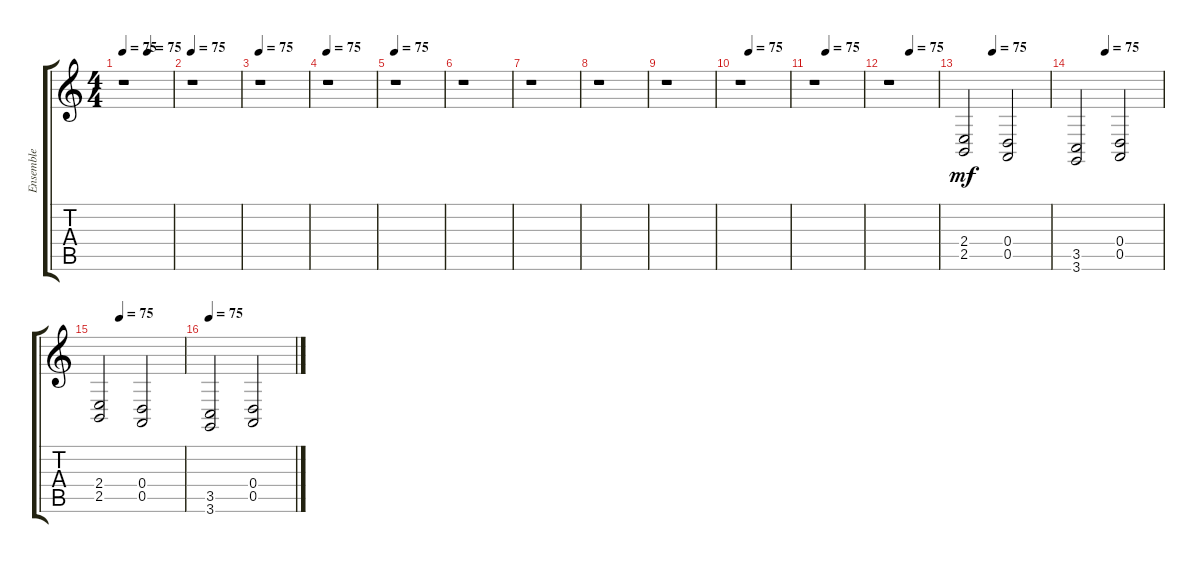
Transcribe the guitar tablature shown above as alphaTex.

\track ("Ensemble" "Ensemble") {instrument stringensemble1}
\staff {score tabs}
\tuning (E4 B3 G3 D3 A2 E2) {hide}
\ts (4 4)
\tempo 75
\tempo (75 0.5)
\clef g2
\ks c
r.1{dy p} |
\tempo 75
r.1 |
\tempo 75
r.1 |
\tempo 75
r.1 |
\tempo 75
r.1 |
r.1 |
r.1 |
r.1 |
r.1 |
\tempo (75 0.1875)
r.1 |
\tempo (75 0.25)
r.1 |
\tempo (75 0.4375)
r.1 |
\tempo (75 0.34375)
(2.4 2.5).2{dy mf} (0.4 0.5).2 |
\tempo (75 0.34375)
(3.5 3.6).2 (0.4 0.5).2 |
\tempo (75 0.25)
(2.4 2.5).2 (0.4 0.5).2 |
\tempo 75
(3.5 3.6).2 (0.4 0.5).2
